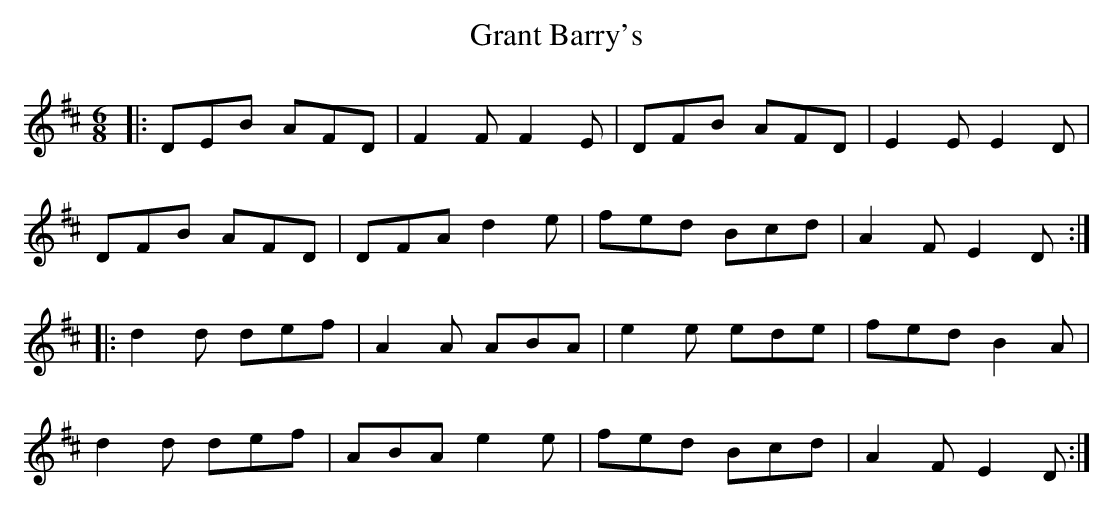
X:1
T:Grant Barry's
M:6/8
K:D
|:DEB AFD | F2F F2E | DFB AFD | E2E E2D |
DFB AFD | DFA d2 e | fed Bcd | A2F E2D :|
|:d2d def | A2A ABA | e2e ede | fed B2A |
d2d def | ABA e2e  |fed Bcd | A2F E2D:|
